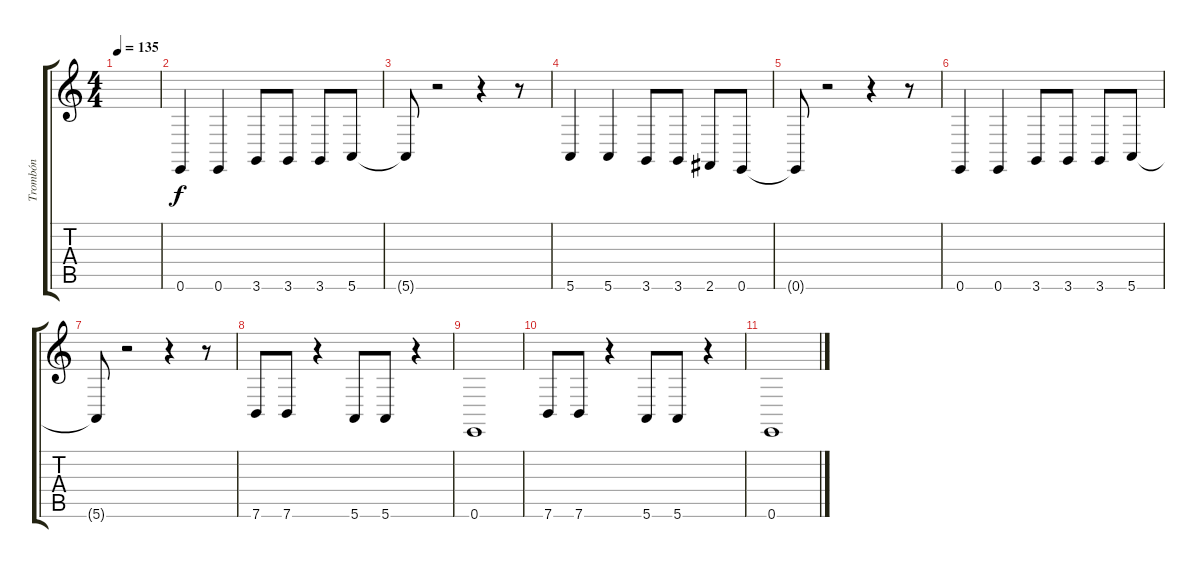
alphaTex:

\track ("Trombón" "Trombón") {instrument trombone}
\staff {score tabs}
\tuning (E4 B3 G3 D3 A2 E2) {hide}
\ts (4 4)
\tempo 135
\clef g2
\ks c
|
0.6.4 0.6.4 3.6.8 3.6.8 3.6.8 5.6.8 |
5.6{t}.8 r.2 r.4 r.8 |
5.6.4 5.6.4 3.6.8 3.6.8 2.6.8 0.6.8 |
0.6{t}.8 r.2 r.4 r.8 |
0.6.4 0.6.4 3.6.8 3.6.8 3.6.8 5.6.8 |
5.6{t}.8 r.2 r.4 r.8 |
7.6.8 7.6.8 r.4 5.6.8 5.6.8 r.4 |
0.6.1 |
7.6.8 7.6.8 r.4 5.6.8 5.6.8 r.4 |
0.6.1
